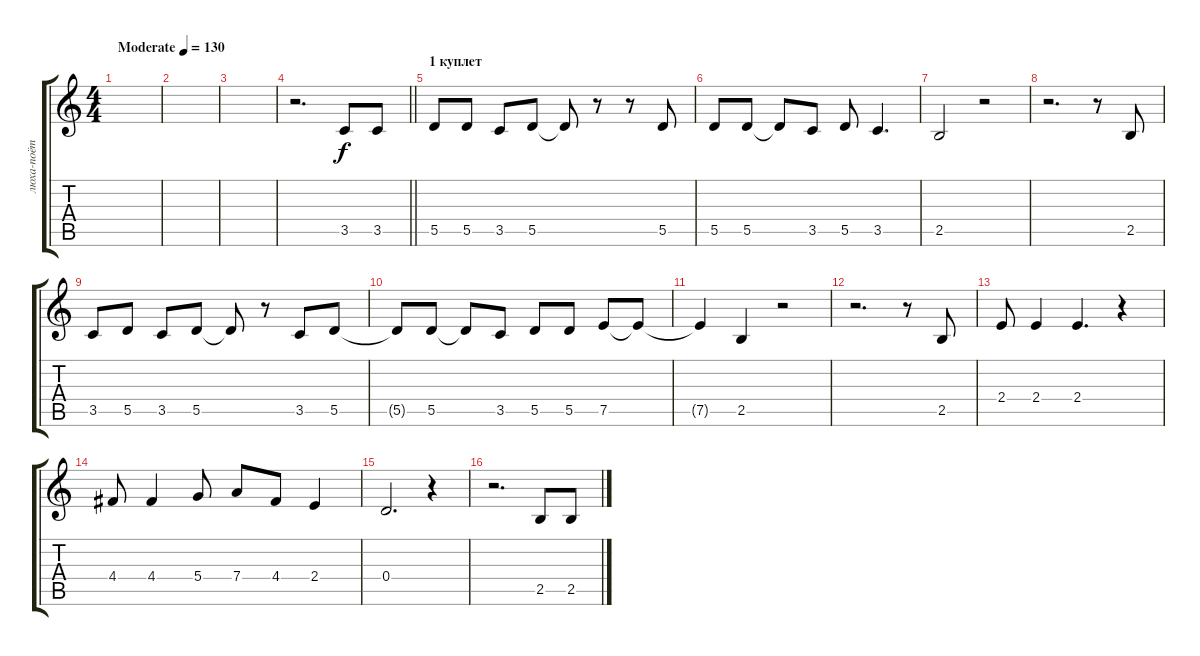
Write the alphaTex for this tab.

\track ("люха-поёт" "люха-поёт") {instrument electricbasspick}
\staff {score tabs}
\tuning (E4 B3 G3 D3 A2 E2) {hide}
\ts (4 4)
\tempo (130 "Moderate")
\clef g2
\ks c
|
|
|
\barLineRight lightlight
r.2{d} 3.5.8 3.5.8 |
\section ("" "1 куплет")
5.5.8 5.5.8 3.5.8 5.5.8 5.5{t}.8 r.8 r.8 5.5.8 |
5.5.8 5.5.8 5.5{t}.8 3.5.8 5.5.8 3.5.4{d} |
2.5.2 r.2 |
r.2{d} r.8 2.5.8 |
3.5.8 5.5.8 3.5.8 5.5.8 5.5{t}.8 r.8 3.5.8 5.5.8 |
5.5{t}.8 5.5.8 5.5{t}.8 3.5.8 5.5.8 5.5.8 7.5.8 7.5{t}.8 |
7.5{t}.4 2.5.4 r.2 |
r.2{d} r.8 2.5.8 |
2.4.8 2.4.4 2.4.4{d} r.4 |
4.4.8 4.4.4 5.4.8 7.4.8 4.4.8 2.4.4 |
0.4.2{d} r.4 |
r.2{d} 2.5.8 2.5.8
